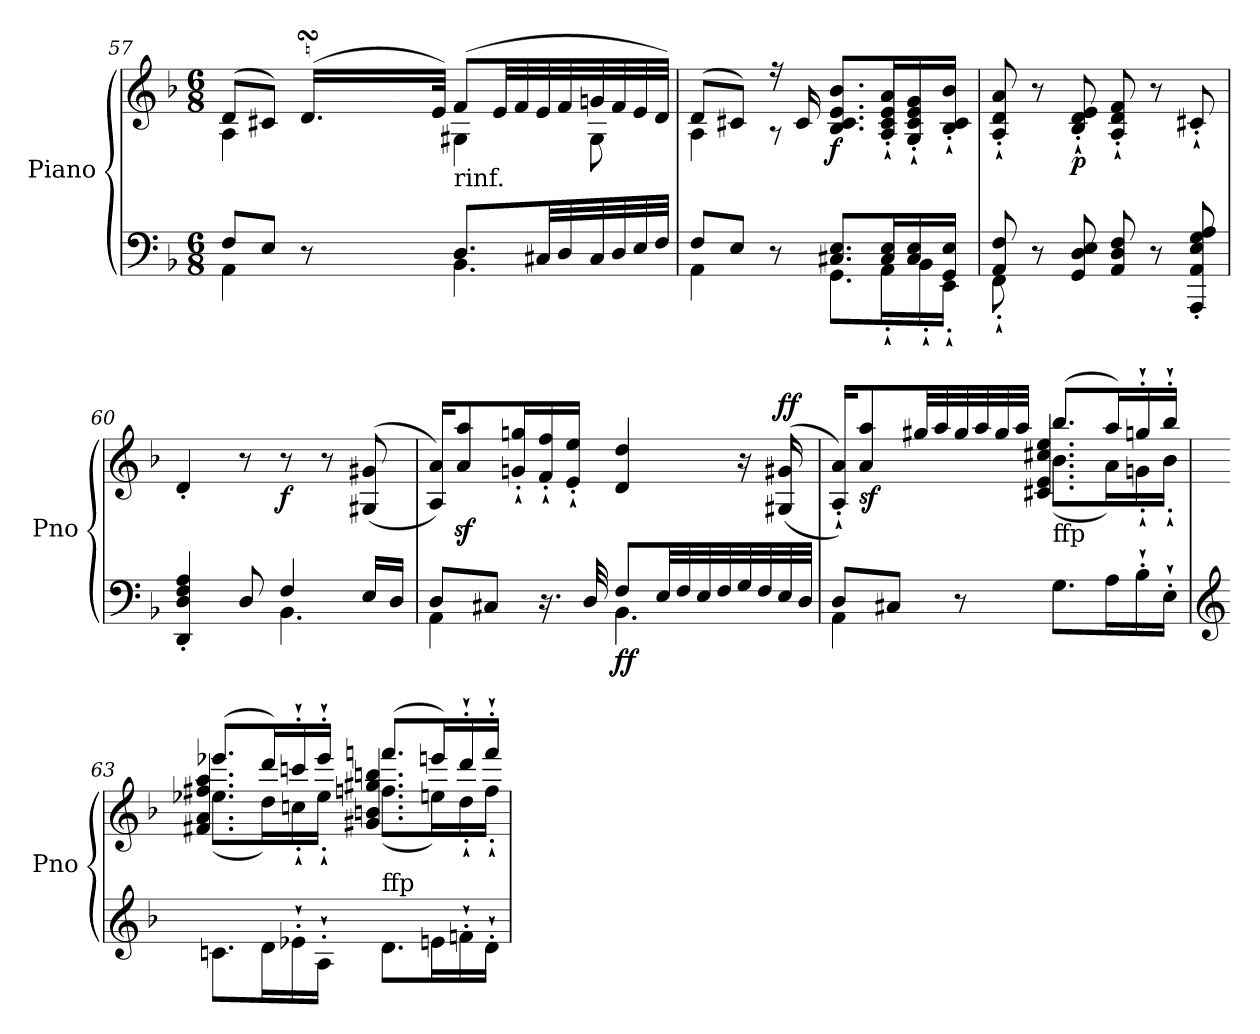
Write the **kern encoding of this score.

**kern	**kern	**dynam
*part1	*part1	*part1
*staff2	*staff1	*staff1/2
*I"Piano	*	*
*I'Pno	*	*
*clefF4	*clefG2	*
*k[b-]	*k[b-]	*
*F:	*F:	*
*M6/8	*M6/8	*
=57	=57	=57
*^	*^	*
8F/L	4AA\	(>8d/L	4A\	.
8E/J	.	8c#X/J)	.	.
8r	8ryy	(>16.dsSSS/LL	32ryy	.
*	*	*	*Xtuplet	*
.	.	.	96eLLLLyy	.
.	.	.	96dyy	.
.	.	.	96c#JJyy	.
.	.	.	16dJJyy	.
.	.	32e/JJk)	.	.
!	!	!LO:TX:b:t=rinf.	!	!
8.D/L	4.BB-\	(>8f/L	4G#X\	.
.	.	32e/LL	.	.
.	.	32f/	.	.
32C#X/LL	.	32e/	.	.
32D/	.	32f/	.	.
32C#/	.	32gn/	8G#\	.
32D/	.	32f/	.	.
32E/	.	32e/	.	.
32F/JJJ	.	32d/JJJ)	.	.
!!LO:LB:g=z	!!
=58	=58	=58	=58	=58
8F/L	4AA\	(>8d/L	4A\	.
8E/J	.	8c#X/J)	.	.
8r	8ryy	16r	8rA	.
.	.	16c#/	.	.
!	!	!	!	!LO:DY:b
8.C#X/ 8.E/L	8.GG\L	8.B-/ 8.c#/ 8.e/ 8.b-/L	4.ryy	f
16C#/ 16E/L	16AA'`\L	16A/'` 16c#/'` 16e/'` 16a/'`L	.	.
16C#/ 16E/	16BB-'`\	16G/'` 16c#/'` 16e/'` 16g/'`	.	.
16GG/ 16E/JJ	16EE'`\JJ	16B-/'` 16c#/'` 16b-/'`JJ	.	.
*	*	*v	*v	*
=59	=59	=59	=59
8AA/ 8F/	8FF'`\	8A/'` 8d/'` 8a/'`	.
8r	2ryy	8r	.
!	!	!	!LO:DY:b
8GG/ 8D/ 8E/	.	8B-/'` 8d/'` 8e/'`	p
8AA/ 8D/ 8F/	.	8A/'` 8d/'` 8f/'`	.
8r	.	8r	.
8AAA/' 8AA/' 8E/' 8G/' 8A/'	8ryy	8c#X'`/	.
=60	=60	=60	=60
4DD/' 4D/' 4F/' 4A/'	4.ryy	4d'/	.
8D/	.	8r	.
!	!	!	!LO:DY:b
4F/	4.BB-\	8r	f
.	.	8r	.
16E/LL	.	(<(<8G#X/ 8g#X/	.
16D/JJ	.	.	.
=61	=61	=61	=61
8D/L	4AA\	16A/ 16a/KL))	.
.	.	8a/z< 8aa/z<	.
8C#X/J	.	.	.
.	.	16gn/'` 16ggn/'`L	.
16.r	8ryy	16f/'` 16ff/'`	.
.	.	16e/'` 16ee/'`JJ	.
32D/	.	.	.
!	!	!	!LO:DY:b=2
8F/L	4.BB-\	4d/ 4dd/	ff
32E/LL	.	.	.
32F/	.	.	.
32E/	.	.	.
32F/	.	.	.
32G/	.	16r	.
32F/	.	.	.
!	!	!	!LO:DY:a
32E/	.	(<(<16G#X/ 16g#X/	ff
32D/JJJ	.	.	.
!!LO:LB:g=z
=62	=62	=62	=62
*	*	*^	*
*	*	*	*^	*
8D/L	4AA\	16A/'` 16a/'`KL))	4.ryy	4.ryy	.
!	!	!	!	!	!LO:DY:b
.	.	8a/ 8aa/	.	.	sf
8C#X/J	.	.	.	.	.
.	.	32gg#X/LL	.	.	.
.	.	32aa/	.	.	.
8r	8ryy	32gg#/	.	.	.
.	.	32aa/	.	.	.
.	.	32gg#/	.	.	.
.	.	32aa/JJJ	.	.	.
!	!	!LO:TX:b:t=ffp	!	!	!
4.ryy	8.G\L	(>8.bb-/L	(<8.b-\L	4.c#X/ 4.e/ 4.cc#X/ 4.ee/	.
.	16A\L	16aa/L)	16a\L)	.	.
.	16B-'`\	16ggn'`/	16gn'`\	.	.
.	16E'`\JJ	16bb-'`/JJ	16b-'`\JJ	.	.
*v	*v	*	*	*	*
=63	=63	=63	=63	=63
*clefG2	*	*	*	*
*^	*	*	*	*
!LO:TX:a:t=ffp	!	!	!	!	!
*v	*v	*	*	*	*
8.cn\L	(>8.eee-X/L	(<8.ee-X\L	4.f#X/ 4.a/ 4.ff#X/ 4.aa/	.
16d\L	16ddd/L)	16dd\L)	.	.
16e-X'`\	16cccn'`/	16ccn'`\	.	.
16A'`\JJ	16eee-'`/JJ	16ee-'`\JJ	.	.
!LO:TX:a:t=ffp	!	!	!	!
8.d\L	(>8.fffn/L	(<8.ff\L	4.g#X/ 4.bn/ 4.gg#X/ 4.bbn/	.
16en\L	16eeen/L)	16een\L)	.	.
16fn'`\	16ddd'`/	16dd'`\	.	.
16d'`\JJ	16fff'`/JJ	16ff'`\JJ	.	.
*	*v	*v	*v	*
=	=	=
*-	*-	*-
